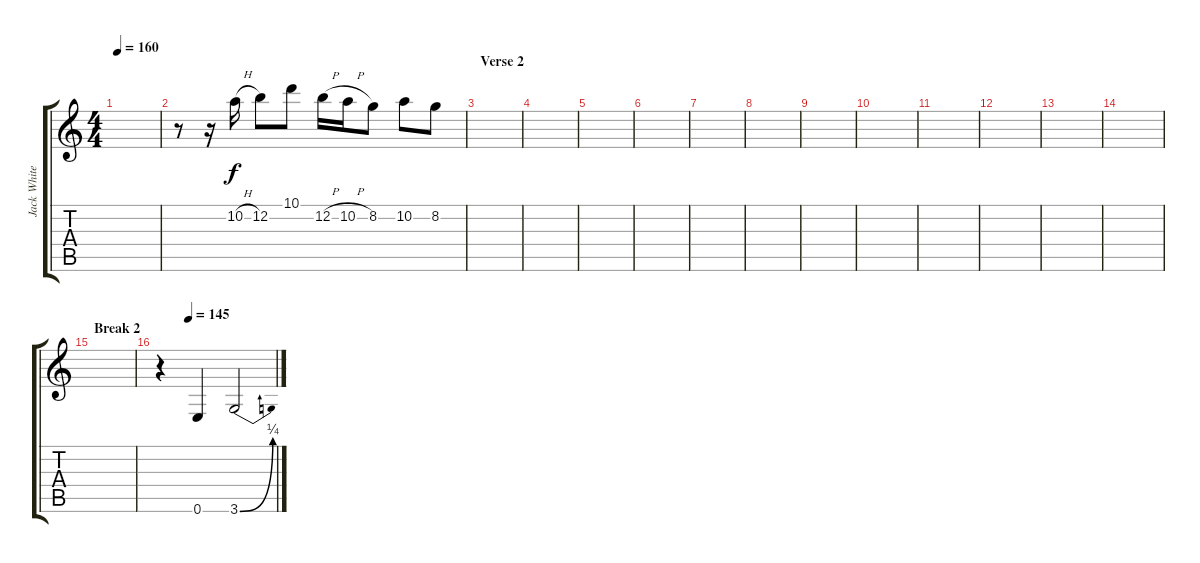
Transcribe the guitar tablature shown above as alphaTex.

\track ("Jack White - Lead Guitar" "Jack White") {instrument distortionguitar}
\staff {score tabs}
\tuning (E4 B3 G3 D3 A2 E2) {hide}
\ts (4 4)
\tempo 160
\clef g2
\ks c
|
r.8 r.16 10.2{h}.16 12.2.8 10.1.8 12.2{h}.16 10.2{h}.16 8.2.8 10.2.8 8.2.8 |
\section ("" "Verse 2")
|
|
|
|
|
|
|
|
|
|
|
|
\section ("" "Break 2")
|
\tempo (145 0.25)
r.4 0.6.4 3.6{be (bend 0 0 60 1)}.2
